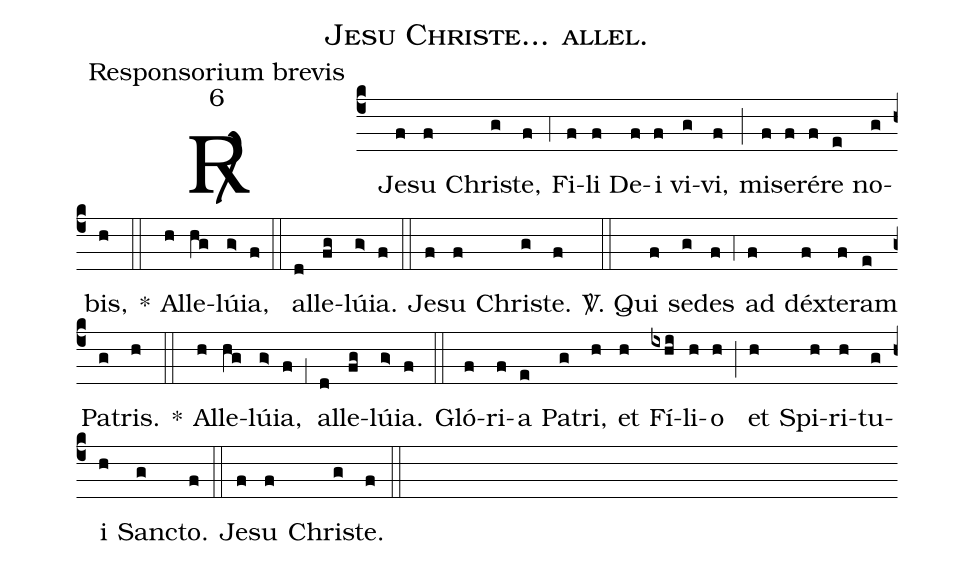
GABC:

name:Jesu Christe... allel.;
office-part:Responsorium brevis;
mode:6;
%%
(c4) <sp>R/</sp>.() Je(f)su(f) Chri(g)ste,(f) (,4) Fi(f)li(f) De(f)i(f) vi(g)vi,(f) (;) mi(f)se(f)ré(f)re(e) no(g)bis,(h) *(::) Al(h)le(hg)lú(g>)ia,(f) (::)
al(d)le(fg)lú(g>)ia.(f) (::)
Je(f)su(f) Chri(g)ste.(f) (::)

<sp>V/</sp>. Qui(f) se(g)des(f) (,4) ad(f) déx(f)te(f)ram(e) Pa(g)tris.(h) *(::) Al(h)le(hg)lú(g>)ia,(f) (,1) al(d)le(fg)lú(g>)ia.(f) (::)

Gló(f)ri(f)a(e) Pa(g)tri,(h) et(h) Fí(ixhi)li(h)o(h) (;) et(h) Spi(h)ri(h)tu(g)i(h) San(g)cto.(f) (::)
Je(f)su(f) Chri(g)ste.(f) (::)
